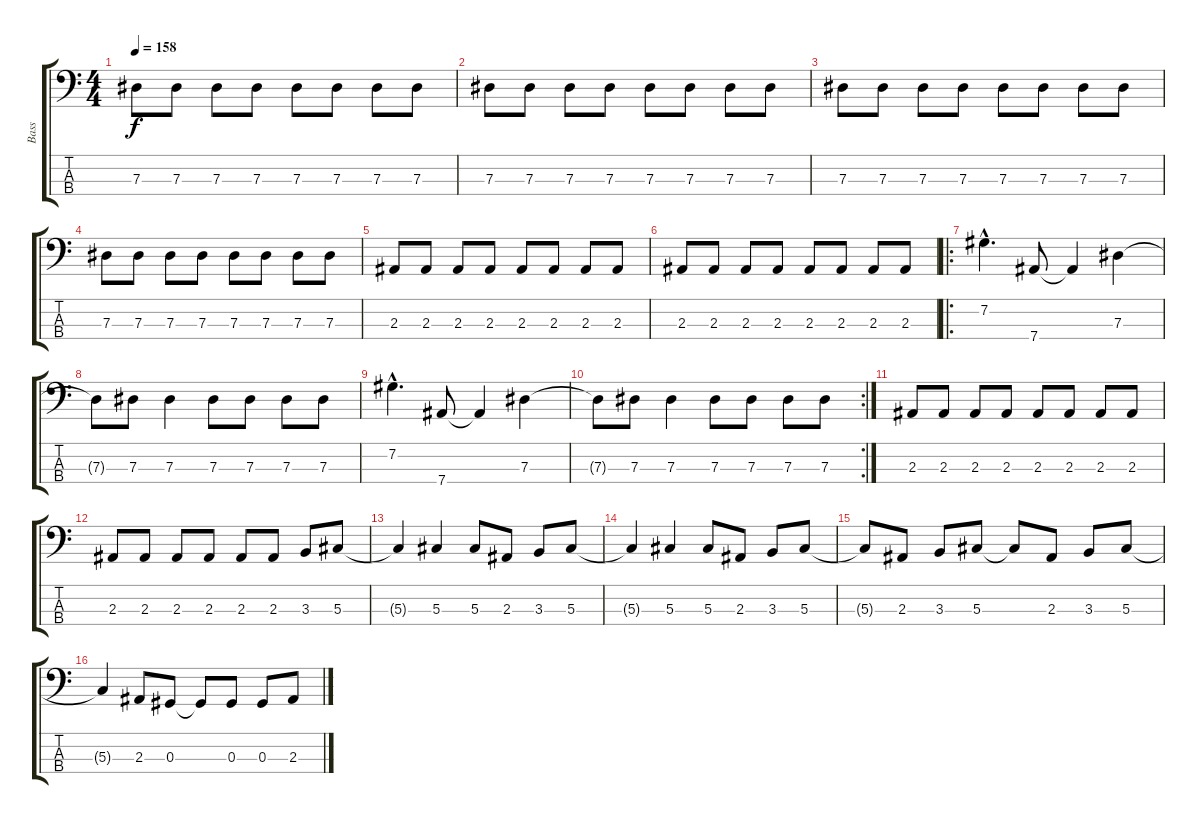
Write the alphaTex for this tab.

\track ("Bass" "Bass") {instrument electricbasspick}
\staff {score tabs}
\tuning (Gb2 Db2 Ab1 Eb1) {hide}
\ts (4 4)
\tempo 158
\clef f4
\ks c
7.3.8{dy f} 7.3.8 7.3.8 7.3.8 7.3.8 7.3.8 7.3.8 7.3.8 |
7.3.8 7.3.8 7.3.8 7.3.8 7.3.8 7.3.8 7.3.8 7.3.8 |
7.3.8 7.3.8 7.3.8 7.3.8 7.3.8 7.3.8 7.3.8 7.3.8 |
7.3.8 7.3.8 7.3.8 7.3.8 7.3.8 7.3.8 7.3.8 7.3.8 |
2.3.8 2.3.8 2.3.8 2.3.8 2.3.8 2.3.8 2.3.8 2.3.8 |
2.3.8 2.3.8 2.3.8 2.3.8 2.3.8 2.3.8 2.3.8 2.3.8 |
\ro
7.2{hac}.4{d} 7.4.8 7.4{t}.4 7.3.4 |
7.3{t}.8 7.3.8 7.3.4 7.3.8 7.3.8 7.3.8 7.3.8 |
7.2{hac}.4{d} 7.4.8 7.4{t}.4 7.3.4 |
\rc 2
7.3{t}.8 7.3.8 7.3.4 7.3.8 7.3.8 7.3.8 7.3.8 |
2.3.8 2.3.8 2.3.8 2.3.8 2.3.8 2.3.8 2.3.8 2.3.8 |
2.3.8 2.3.8 2.3.8 2.3.8 2.3.8 2.3.8 3.3.8 5.3.8 |
5.3{t}.4 5.3.4 5.3.8 2.3.8 3.3.8 5.3.8 |
5.3{t}.4 5.3.4 5.3.8 2.3.8 3.3.8 5.3.8 |
5.3{t}.8 2.3.8 3.3.8 5.3.8 5.3{t}.8 2.3.8 3.3.8 5.3.8 |
5.3{t}.4 2.3.8 0.3.8 0.3{t}.8 0.3.8 0.3.8 2.3.8
